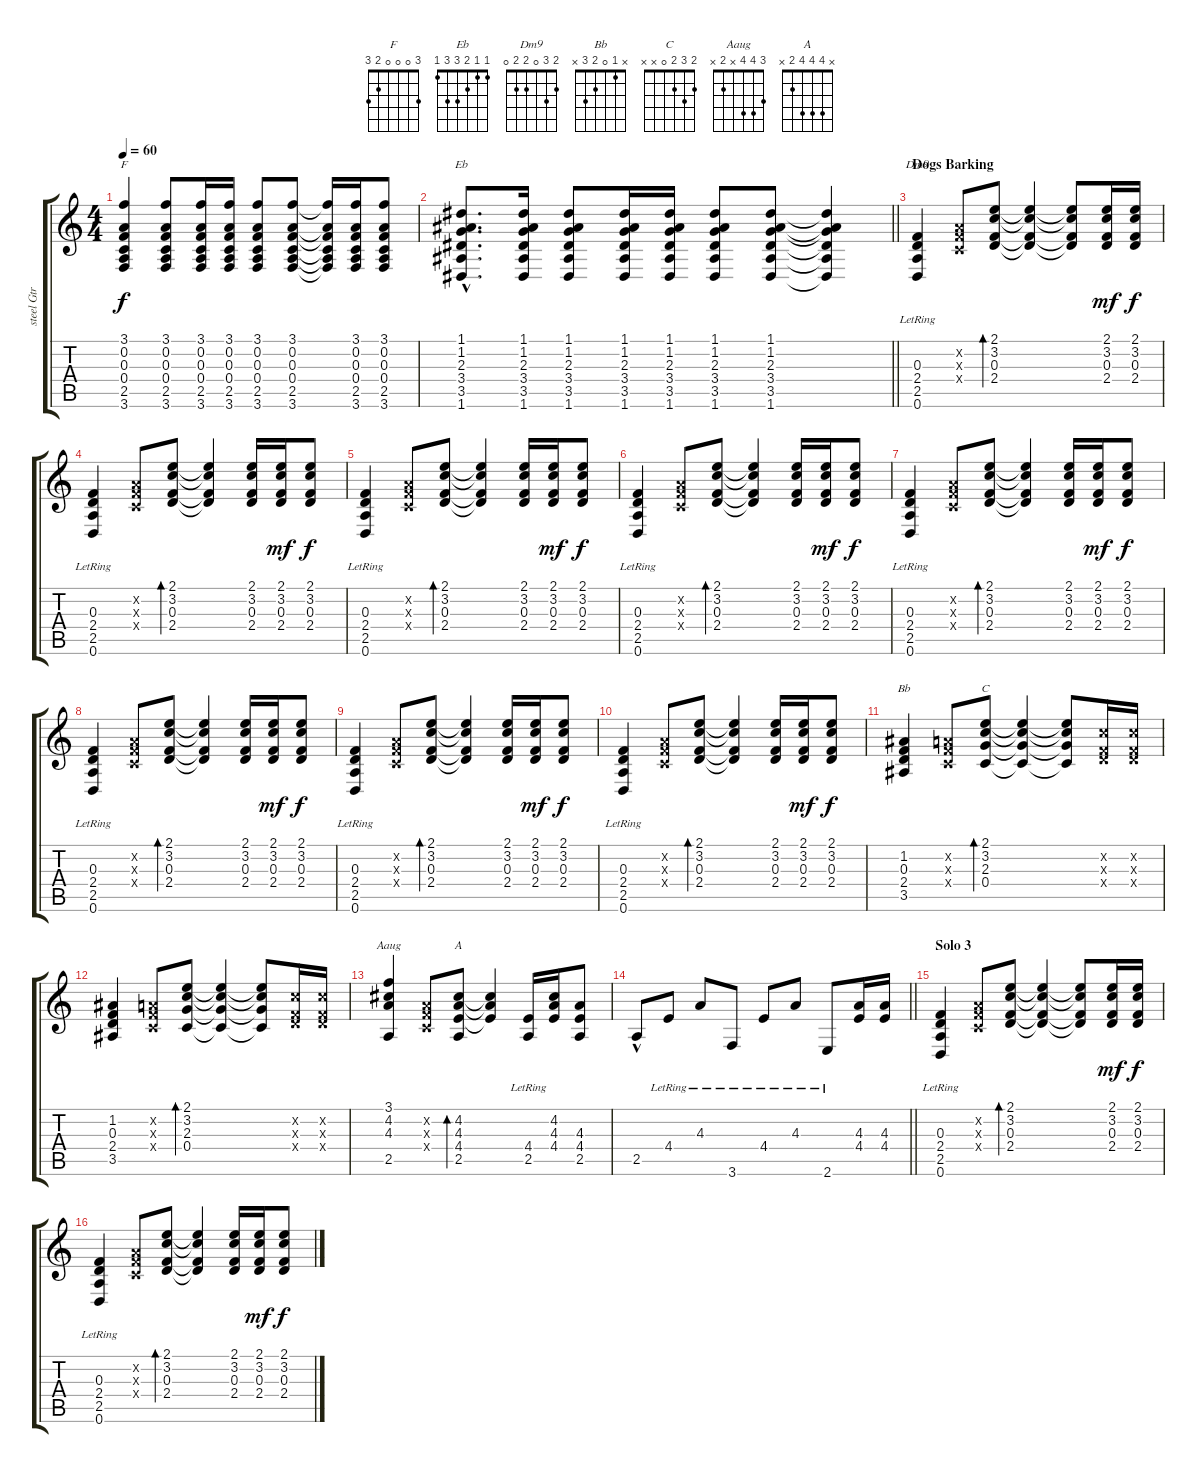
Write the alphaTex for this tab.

\track ("steel Gtr" "steel Gtr") {instrument acousticguitarsteel}
\staff {score tabs}
\tuning (D4 A3 F3 C3 G2 D2) {hide}
\chord ("F" 3 0 0 0 2 3)
\chord ("Eb" 1 1 2 3 3 1)
\chord ("Dm9" 2 3 0 2 2 0)
\chord ("Bb" x 1 0 2 3 x)
\chord ("C" 2 3 2 0 x x)
\chord ("Aaug" 3 4 4 x 2 x)
\chord ("A" x 4 4 4 2 x)
\ts (4 4)
\tempo 60
\clef g2
\ks c
(3.1 0.2 0.3 0.4 2.5 3.6).4{ch "F" dy f} (3.1 0.2 0.3 0.4 2.5 3.6).8 (3.1 0.2 0.3 0.4 2.5 3.6).16 (3.1 0.2 0.3 0.4 2.5 3.6).16 (3.1 0.2 0.3 0.4 2.5 3.6).8 (3.1 0.2 0.3 0.4 2.5 3.6).8 (3.1{t} 0.2{t} 0.3{t} 0.4{t} 2.5{t} 3.6{t}).16 (3.1 0.2 0.3 0.4 2.5 3.6).16 (3.1 0.2 0.3 0.4 2.5 3.6).8 |
\barLineRight lightlight
(1.1{hac} 1.2{hac} 2.3{hac} 3.4{hac} 3.5{hac} 1.6{hac}).8{d ch "Eb"} (1.1 1.2 2.3 3.4 3.5 1.6).16 (1.1 1.2 2.3 3.4 3.5 1.6).8 (1.1 1.2 2.3 3.4 3.5 1.6).16 (1.1 1.2 2.3 3.4 3.5 1.6).16 (1.1 1.2 2.3 3.4 3.5 1.6).8 (1.1 1.2 2.3 3.4 3.5 1.6).8 (1.1{t} 1.2{t} 2.3{t} 3.4{t} 3.5{t} 1.6{t}).4 |
\section ("" "Dogs Barking")
(0.3 2.4 2.5 0.6{lr}).4{ch "Dm9"} (0.2{x} 0.3{x} 0.4{x}).8 (2.1 3.2 0.3 2.4).8{bd 60} (2.1{t} 3.2{t} 0.3{t} 2.4{t}).4 (2.1{t} 3.2{t} 0.3{t} 2.4{t}).8 (2.1 3.2 0.3 2.4).16{dy mf} (2.1 3.2 0.3 2.4).16{dy f} |
(0.3 2.4 2.5 0.6{lr}).4 (0.2{x} 0.3{x} 0.4{x}).8 (2.1 3.2 0.3 2.4).8{bd 60} (2.1{t} 3.2{t} 0.3{t} 2.4{t}).4 (2.1 3.2 0.3 2.4).16 (2.1 3.2 0.3 2.4).16{dy mf} (2.1 3.2 0.3 2.4).8{dy f} |
(0.3 2.4 2.5 0.6{lr}).4 (0.2{x} 0.3{x} 0.4{x}).8 (2.1 3.2 0.3 2.4).8{bd 60} (2.1{t} 3.2{t} 0.3{t} 2.4{t}).4 (2.1 3.2 0.3 2.4).16 (2.1 3.2 0.3 2.4).16{dy mf} (2.1 3.2 0.3 2.4).8{dy f} |
(0.3 2.4 2.5 0.6{lr}).4 (0.2{x} 0.3{x} 0.4{x}).8 (2.1 3.2 0.3 2.4).8{bd 60} (2.1{t} 3.2{t} 0.3{t} 2.4{t}).4 (2.1 3.2 0.3 2.4).16 (2.1 3.2 0.3 2.4).16{dy mf} (2.1 3.2 0.3 2.4).8{dy f} |
(0.3 2.4 2.5 0.6{lr}).4 (0.2{x} 0.3{x} 0.4{x}).8 (2.1 3.2 0.3 2.4).8{bd 60} (2.1{t} 3.2{t} 0.3{t} 2.4{t}).4 (2.1 3.2 0.3 2.4).16 (2.1 3.2 0.3 2.4).16{dy mf} (2.1 3.2 0.3 2.4).8{dy f} |
(0.3 2.4 2.5 0.6{lr}).4 (0.2{x} 0.3{x} 0.4{x}).8 (2.1 3.2 0.3 2.4).8{bd 60} (2.1{t} 3.2{t} 0.3{t} 2.4{t}).4 (2.1 3.2 0.3 2.4).16 (2.1 3.2 0.3 2.4).16{dy mf} (2.1 3.2 0.3 2.4).8{dy f} |
(0.3 2.4 2.5 0.6{lr}).4 (0.2{x} 0.3{x} 0.4{x}).8 (2.1 3.2 0.3 2.4).8{bd 60} (2.1{t} 3.2{t} 0.3{t} 2.4{t}).4 (2.1 3.2 0.3 2.4).16 (2.1 3.2 0.3 2.4).16{dy mf} (2.1 3.2 0.3 2.4).8{dy f} |
(0.3 2.4 2.5 0.6{lr}).4 (0.2{x} 0.3{x} 0.4{x}).8 (2.1 3.2 0.3 2.4).8{bd 60} (2.1{t} 3.2{t} 0.3{t} 2.4{t}).4 (2.1 3.2 0.3 2.4).16 (2.1 3.2 0.3 2.4).16{dy mf} (2.1 3.2 0.3 2.4).8{dy f} |
(1.2 0.3 2.4 3.5).4{ch "Bb"} (0.2{x} 0.3{x} 0.4{x}).8 (2.1 3.2 2.3 0.4).8{bd 60 ch "C"} (2.1{t} 3.2{t} 2.3{t} 0.4{t}).4 (2.1{t} 3.2{t} 2.3{t} 0.4{t}).8 (3.2{x} 0.3{x} 2.4{x}).16 (3.2{x} 0.3{x} 2.4{x}).16 |
(1.2 0.3 2.4 3.5).4 (0.2{x} 0.3{x} 0.4{x}).8 (2.1 3.2 2.3 0.4).8{bd 60} (2.1{t} 3.2{t} 2.3{t} 0.4{t}).4 (2.1{t} 3.2{t} 2.3{t} 0.4{t}).8 (3.2{x} 0.3{x} 2.4{x}).16 (3.2{x} 0.3{x} 2.4{x}).16 |
(3.1 4.2 4.3 2.5).4{ch "Aaug"} (0.2{x} 0.3{x} 0.4{x}).8 (4.2 4.3 4.4 2.5).8{bd 60 ch "A"} (4.2{t} 4.3{t} 4.4{t}).4 (4.4 2.5{lr}).16 (4.2 4.3 4.4).16 (4.3 4.4 2.5).8 |
\barLineRight lightlight
2.5{hac}.8 4.4{lr}.8 4.3{lr}.8 3.6{lr}.8 4.4{lr}.8 4.3{lr}.8 2.6{lr}.8 (4.3 4.4).16 (4.3 4.4).16 |
\section ("" "Solo 3")
(0.3 2.4 2.5 0.6{lr}).4 (0.2{x} 0.3{x} 0.4{x}).8 (2.1 3.2 0.3 2.4).8{bd 60} (2.1{t} 3.2{t} 0.3{t} 2.4{t}).4 (2.1{t} 3.2{t} 0.3{t} 2.4{t}).8 (2.1 3.2 0.3 2.4).16{dy mf} (2.1 3.2 0.3 2.4).16{dy f} |
(0.3 2.4 2.5 0.6{lr}).4 (0.2{x} 0.3{x} 0.4{x}).8 (2.1 3.2 0.3 2.4).8{bd 60} (2.1{t} 3.2{t} 0.3{t} 2.4{t}).4 (2.1 3.2 0.3 2.4).16 (2.1 3.2 0.3 2.4).16{dy mf} (2.1 3.2 0.3 2.4).8{dy f}
